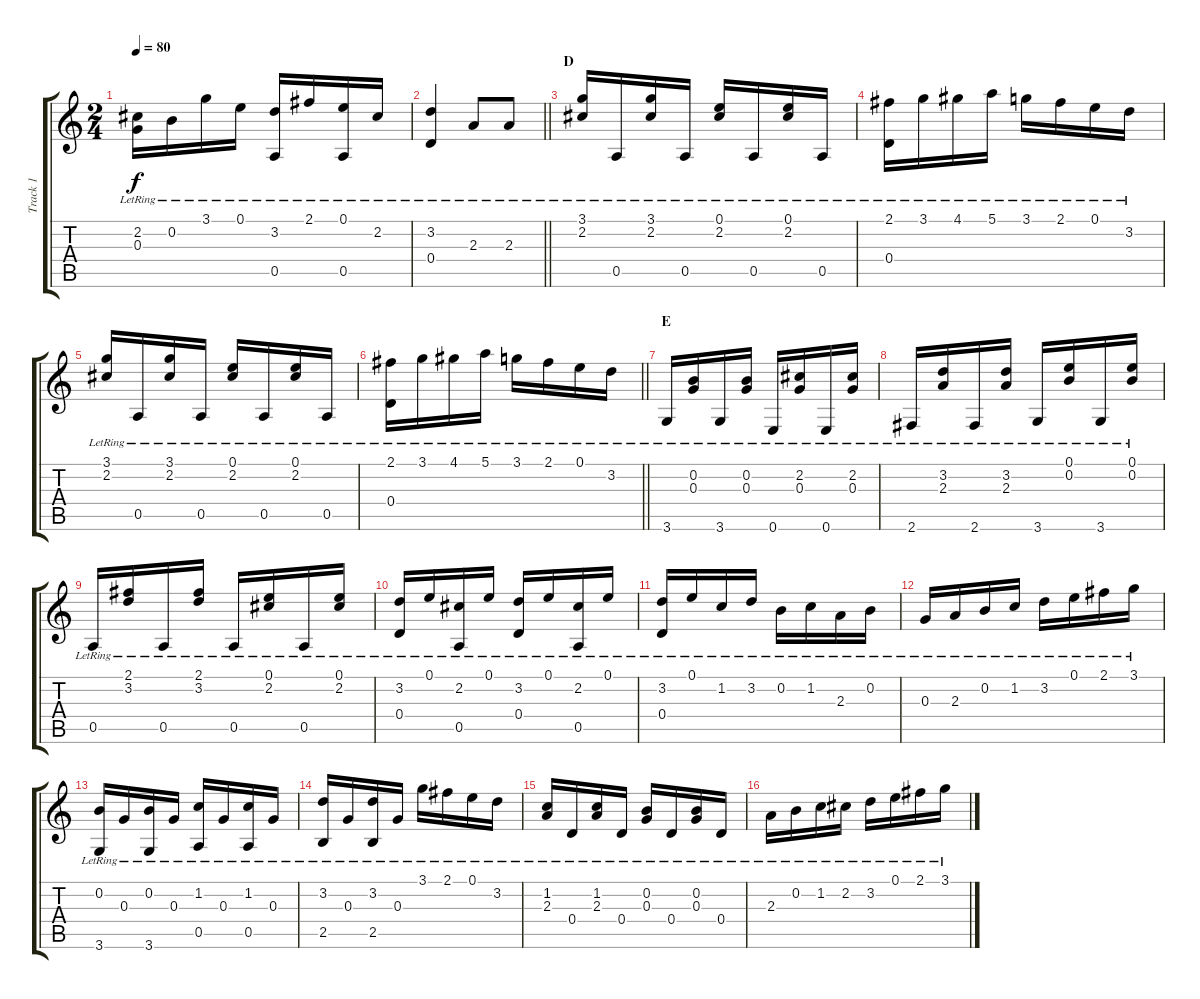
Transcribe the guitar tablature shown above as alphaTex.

\track ("Track 1" "Track 1") {instrument acousticguitarnylon}
\staff {score tabs}
\tuning (E4 B3 G3 D3 A2 E2) {hide}
\ts (2 4)
\tempo 80
\clef g2
\ks c
(2.2{lr} 0.3{lr}).16{dy f} 0.2{lr}.16 3.1{lr}.16 0.1{lr}.16 (3.2{lr} 0.5{lr}).16 2.1{lr}.16 (0.1{lr} 0.5{lr}).16 2.2{lr}.16 |
\barLineRight lightlight
(3.2{lr} 0.4{lr}).4 2.3{lr}.8 2.3{lr}.8 |
\section ("" "D")
(3.1{lr} 2.2{lr}).16 0.5{lr}.16 (3.1{lr} 2.2{lr}).16 0.5{lr}.16 (0.1{lr} 2.2{lr}).16 0.5{lr}.16 (0.1{lr} 2.2{lr}).16 0.5{lr}.16 |
(2.1{lr} 0.4{lr}).16 3.1{lr}.16 4.1{lr}.16 5.1{lr}.16 3.1{lr}.16 2.1{lr}.16 0.1{lr}.16 3.2{lr}.16 |
(3.1{lr} 2.2{lr}).16 0.5{lr}.16 (3.1{lr} 2.2{lr}).16 0.5{lr}.16 (0.1{lr} 2.2{lr}).16 0.5{lr}.16 (0.1{lr} 2.2{lr}).16 0.5{lr}.16 |
\barLineRight lightlight
(2.1{lr} 0.4{lr}).16 3.1{lr}.16 4.1{lr}.16 5.1{lr}.16 3.1{lr}.16 2.1{lr}.16 0.1{lr}.16 3.2{lr}.16 |
\section ("" "E")
3.6{lr}.16 (0.2{lr} 0.3{lr}).16 3.6{lr}.16 (0.2{lr} 0.3{lr}).16 0.6{lr}.16 (2.2{lr} 0.3{lr}).16 0.6{lr}.16 (2.2{lr} 0.3{lr}).16 |
2.6{lr}.16 (3.2{lr} 2.3{lr}).16 2.6{lr}.16 (3.2{lr} 2.3{lr}).16 3.6{lr}.16 (0.1{lr} 0.2{lr}).16 3.6{lr}.16 (0.1{lr} 0.2{lr}).16 |
0.5{lr}.16 (2.1{lr} 3.2{lr}).16 0.5{lr}.16 (2.1{lr} 3.2{lr}).16 0.5{lr}.16 (0.1{lr} 2.2{lr}).16 0.5{lr}.16 (0.1{lr} 2.2{lr}).16 |
(3.2{lr} 0.4{lr}).16 0.1{lr}.16 (2.2{lr} 0.5{lr}).16 0.1{lr}.16 (3.2{lr} 0.4{lr}).16 0.1{lr}.16 (2.2{lr} 0.5{lr}).16 0.1{lr}.16 |
(3.2{lr} 0.4{lr}).16 0.1{lr}.16 1.2{lr}.16 3.2{lr}.16 0.2{lr}.16 1.2{lr}.16 2.3{lr}.16 0.2{lr}.16 |
0.3{lr}.16 2.3{lr}.16 0.2{lr}.16 1.2{lr}.16 3.2{lr}.16 0.1{lr}.16 2.1{lr}.16 3.1{lr}.16 |
(0.2{lr} 3.6{lr}).16 0.3{lr}.16 (0.2{lr} 3.6{lr}).16 0.3{lr}.16 (1.2{lr} 0.5{lr}).16 0.3{lr}.16 (1.2{lr} 0.5{lr}).16 0.3{lr}.16 |
(3.2{lr} 2.5{lr}).16 0.3{lr}.16 (3.2{lr} 2.5{lr}).16 0.3{lr}.16 3.1{lr}.16 2.1{lr}.16 0.1{lr}.16 3.2{lr}.16 |
(1.2{lr} 2.3{lr}).16 0.4{lr}.16 (1.2{lr} 2.3{lr}).16 0.4{lr}.16 (0.2{lr} 0.3{lr}).16 0.4{lr}.16 (0.2{lr} 0.3{lr}).16 0.4{lr}.16 |
2.3{lr}.16 0.2{lr}.16 1.2{lr}.16 2.2{lr}.16 3.2{lr}.16 0.1{lr}.16 2.1{lr}.16 3.1{lr}.16
